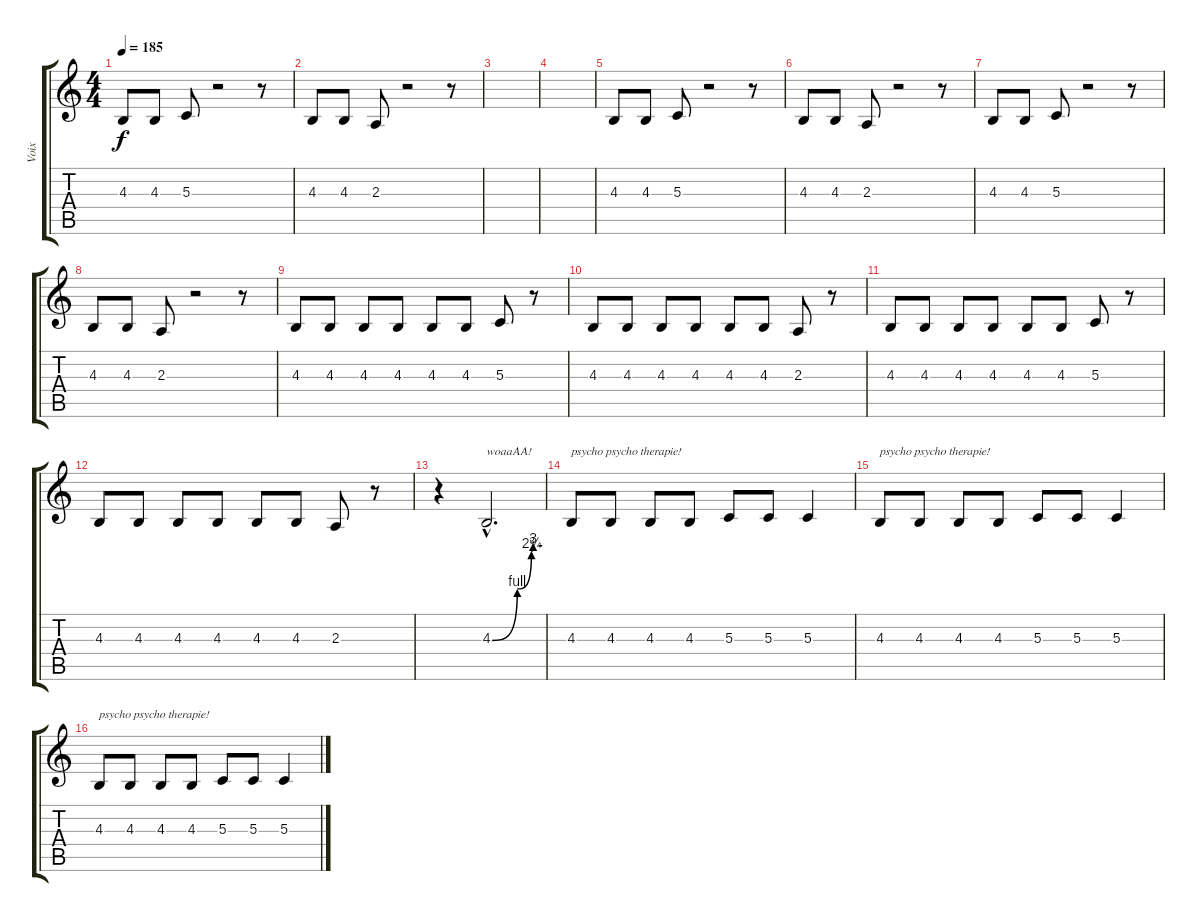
\track ("Voix" "Voix") {instrument cello}
\staff {score tabs}
\tuning (E4 B3 G3 D3 A2 E2) {hide}
\ts (4 4)
\tempo 185
\clef g2
\ks c
4.3.8{dy f} 4.3.8 5.3.8 r.2 r.8 |
4.3.8 4.3.8 2.3.8 r.2 r.8 |
|
|
4.3.8 4.3.8 5.3.8 r.2 r.8 |
4.3.8 4.3.8 2.3.8 r.2 r.8 |
4.3.8 4.3.8 5.3.8 r.2 r.8 |
4.3.8 4.3.8 2.3.8 r.2 r.8 |
4.3.8 4.3.8 4.3.8 4.3.8 4.3.8 4.3.8 5.3.8 r.8 |
4.3.8 4.3.8 4.3.8 4.3.8 4.3.8 4.3.8 2.3.8 r.8 |
4.3.8 4.3.8 4.3.8 4.3.8 4.3.8 4.3.8 5.3.8 r.8 |
4.3.8 4.3.8 4.3.8 4.3.8 4.3.8 4.3.8 2.3.8 r.8 |
r.4 4.3{be (custom 0 0 30 4 47 11 49 12 60 12) hac}.2{d txt "woaaAA!"} |
4.3.8{txt "psycho psycho therapie!"} 4.3.8 4.3.8 4.3.8 5.3.8 5.3.8 5.3.4 |
4.3.8{txt "psycho psycho therapie!"} 4.3.8 4.3.8 4.3.8 5.3.8 5.3.8 5.3.4 |
4.3.8{txt "psycho psycho therapie!"} 4.3.8 4.3.8 4.3.8 5.3.8 5.3.8 5.3.4
